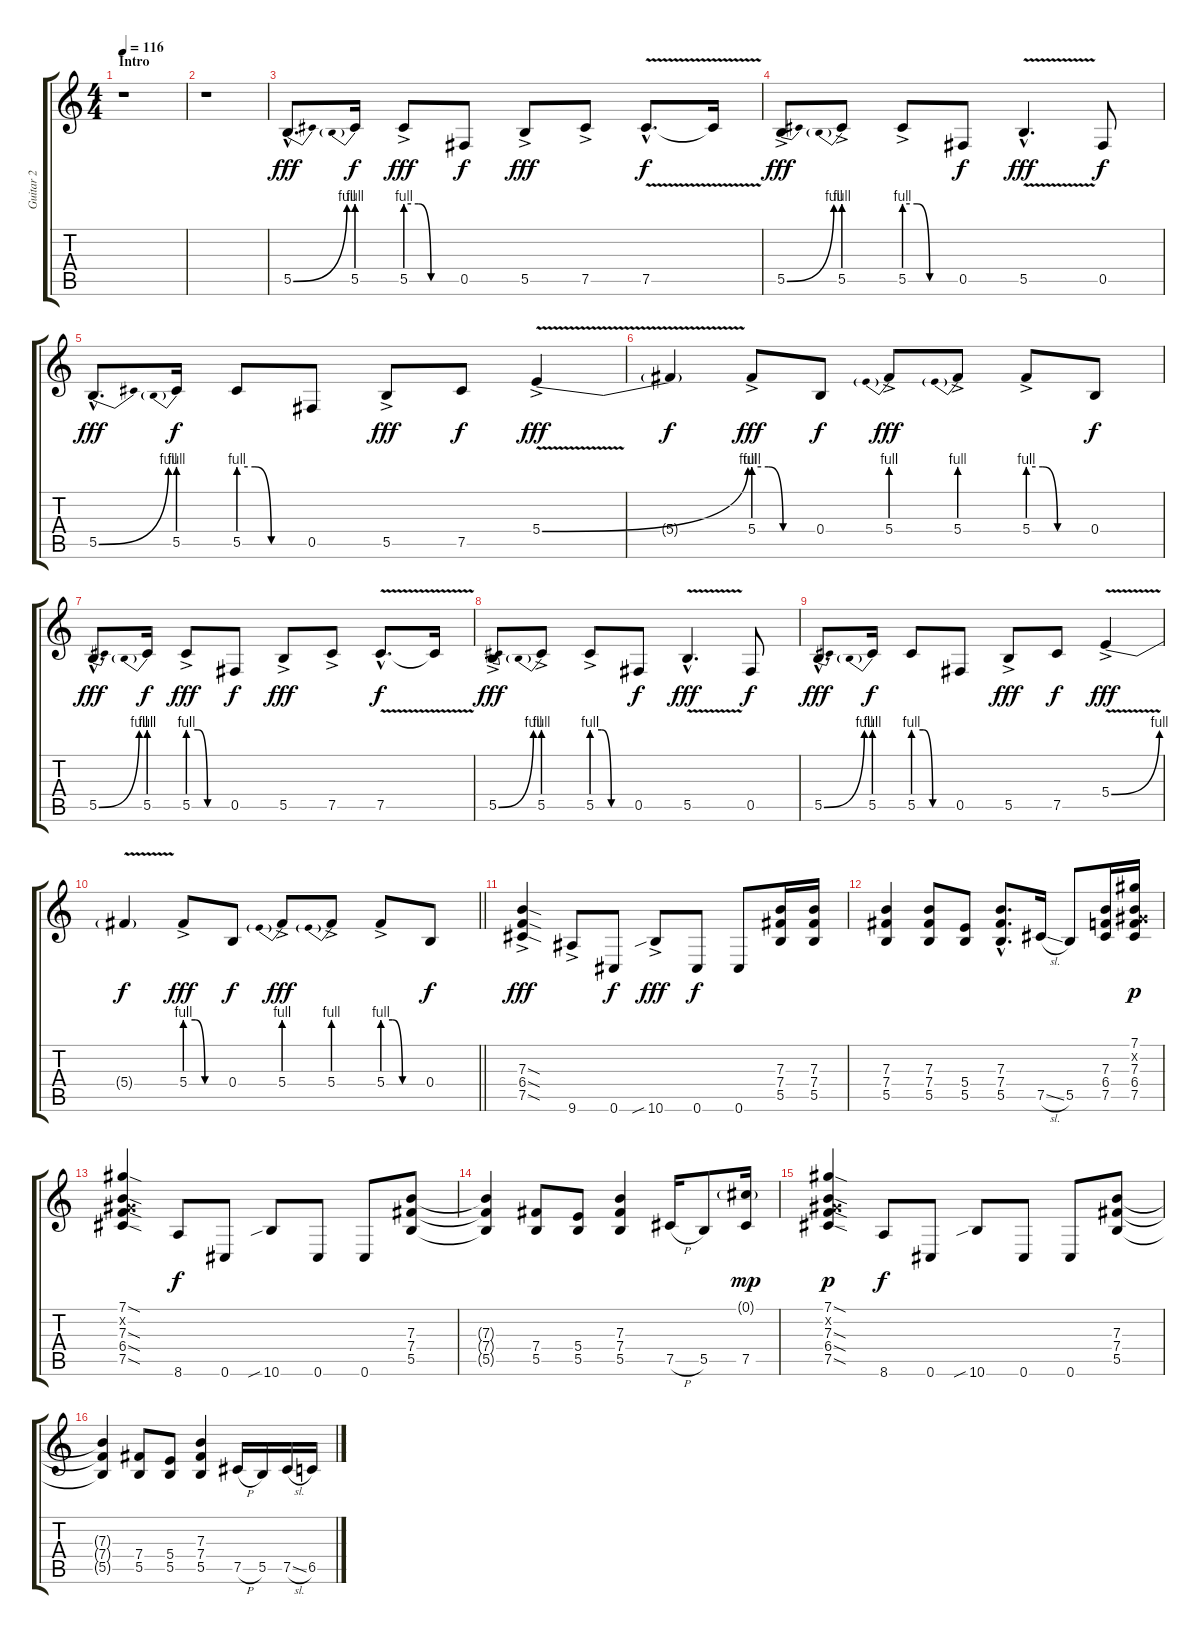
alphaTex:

\track ("Guitar 2" "Guitar 2") {instrument distortionguitar}
\staff {score tabs}
\tuning (Db4 Ab3 E3 B2 Gb2 Db2) {hide}
\ts (4 4)
\section ("" "Intro")
\tempo 116
\clef g2
\ks c
r.1{dy fff instrument distortionguitar} |
r.1 |
5.5{be (bend 0 0 60 4) hac}.8{d} 5.5{be (prebend 0 4 60 4)}.16{dy f} 5.5{be (custom 0 4 15 4 30 0 40 0 60 0) ac}.8{dy fff} 0.5.8{dy f} 5.5{ac}.8{dy fff} 7.5{ac}.8 7.5{v hac}.8{d dy f} 7.5{t}.16 |
5.5{be (bend 0 0 60 4) ac}.8{dy fff} 5.5{be (prebend 0 4 60 4) ac}.8 5.5{be (custom 0 4 15 4 30 0 40 0 60 0) ac}.8 0.5.8{dy f} 5.5{v hac}.4{d dy fff} 0.5.8{dy f} |
5.5{be (bend 0 0 60 4) hac}.8{d dy fff} 5.5{be (prebend 0 4 60 4)}.16{dy f} 5.5{be (custom 0 4 15 4 30 0 40 0 60 0)}.8 0.5.8 5.5{ac}.8{dy fff} 7.5.8{dy f} 5.4{be (bend 0 0 60 4) v ac}.4{dy fff} |
5.4{t}.4{dy f} 5.4{be (custom 0 4 15 4 30 0 40 0 60 0) ac}.8{dy fff} 0.4.8{dy f} 5.4{be (prebend 0 4 60 4) ac}.8{dy fff} 5.4{be (prebend 0 4 60 4) ac}.8 5.4{be (custom 0 4 15 4 30 0 40 0 60 0) ac}.8 0.4.8{dy f} |
5.5{be (bend 0 0 60 4) hac}.8{d dy fff} 5.5{be (prebend 0 4 60 4)}.16{dy f} 5.5{be (custom 0 4 15 4 30 0 40 0 60 0) ac}.8{dy fff} 0.5.8{dy f} 5.5{ac}.8{dy fff} 7.5{ac}.8 7.5{v hac}.8{d dy f} 7.5{t}.16 |
5.5{be (bend 0 0 60 4) ac}.8{dy fff} 5.5{be (prebend 0 4 60 4) ac}.8 5.5{be (custom 0 4 15 4 30 0 40 0 60 0) ac}.8 0.5.8{dy f} 5.5{v hac}.4{d dy fff} 0.5.8{dy f} |
5.5{be (bend 0 0 60 4) hac}.8{d dy fff} 5.5{be (prebend 0 4 60 4)}.16{dy f} 5.5{be (custom 0 4 15 4 30 0 40 0 60 0)}.8 0.5.8 5.5{ac}.8{dy fff} 7.5.8{dy f} 5.4{be (bend 0 0 60 4) v ac}.4{dy fff} |
\barLineRight lightlight
5.4{t}.4{dy f} 5.4{be (custom 0 4 15 4 30 0 40 0 60 0) ac}.8{dy fff} 0.4.8{dy f} 5.4{be (prebend 0 4 60 4) ac}.8{dy fff} 5.4{be (prebend 0 4 60 4) ac}.8 5.4{be (custom 0 4 15 4 30 0 40 0 60 0) ac}.8 0.4.8{dy f} |
(7.3{sod ac} 6.4{sod ac} 7.5{sod ac}).4{dy fff} 9.6{ac}.8 0.6.8{dy f} 10.6{sib ac}.8{dy fff} 0.6.8{dy f} 0.6.8 (7.3 7.4 5.5).16 (7.3 7.4 5.5).16 |
(7.3 7.4 5.5).4 (7.3 7.4 5.5).8 (5.4 5.5).8 (7.3{hac} 7.4{hac} 5.5{hac}).8{d} 7.5{sl}.16 5.5.8 (7.3 6.4 7.5).16 (7.1 0.2{x} 7.3 6.4 7.5).16{dy p} |
(7.1{sod} 0.2{x} 7.3{sod} 6.4{sod} 7.5{sod}).4 8.6.8{dy f} 0.6.8 10.6{sib}.8 0.6.8 0.6.8 (7.3 7.4 5.5).8 |
(7.3{t} 7.4{t} 5.5{t}).4 (7.4 5.5).8 (5.4 5.5).8 (7.3 7.4 5.5).4 7.5{h}.16 5.5.8 (0.1{g} 7.5).16{dy mp} |
(7.1{sod} 0.2{x} 7.3{sod} 6.4{sod} 7.5{sod}).4{dy p} 8.6.8{dy f} 0.6.8 10.6{sib}.8 0.6.8 0.6.8 (7.3 7.4 5.5).8 |
(7.3{t} 7.4{t} 5.5{t}).4 (7.4 5.5).8 (5.4 5.5).8 (7.3 7.4 5.5).4 7.5{h}.16 5.5.16 7.5{sl}.16 6.5.16
